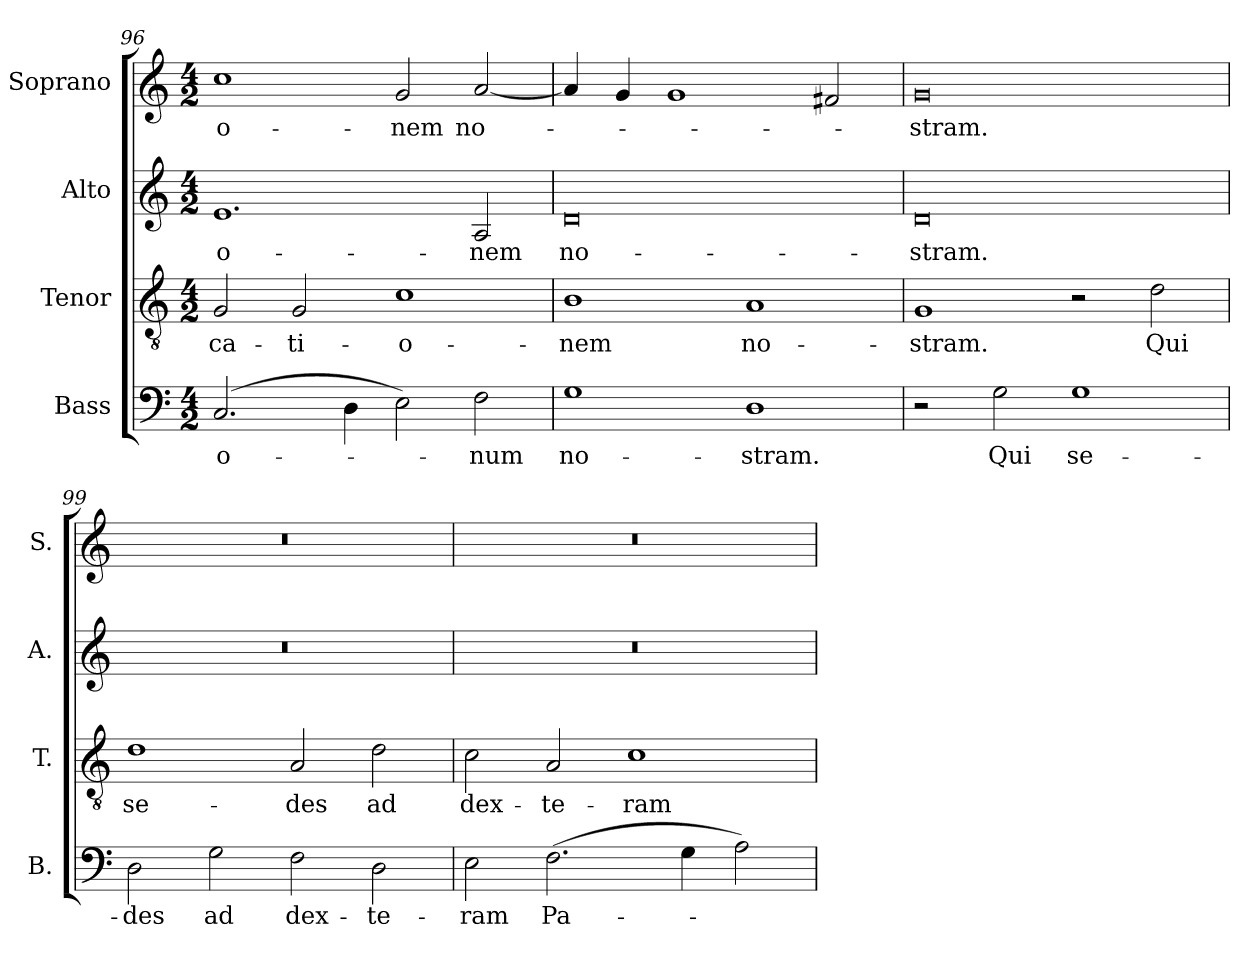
**kern	**text	**kern	**text	**kern	**text	**kern	**text
*part4	*part4	*part3	*part3	*part2	*part2	*part1	*part1
*staff4	*staff4	*staff3	*staff3	*staff2	*staff2	*staff1	*staff1
*I"Bass	*	*I"Tenor	*	*I"Alto	*	*I"Soprano	*
*I'B.	*	*I'T.	*	*I'A.	*	*I'S.	*
!!LO:LB:g=z
*clefF4	*	*clefGv2	*	*clefG2	*	*clefG2	*
*	*	*ITrd7c12	*	*	*	*	*
*k[]	*	*k[]	*	*k[]	*	*k[]	*
*C:	*	*C:	*	*C:	*	*C:	*
*M4/2	*	*M4/2	*	*M4/2	*	*M4/2	*
=96	=96	=96	=96	=96	=96	=96	=96
!	!LO:LY:b:color=#000000	!	!	!	!	!	!
!	!	!	!LO:LY:b:color=#000000	!	!	!	!
!	!	!	!	!	!LO:LY:b:color=#000000	!	!
!	!	!	!	!	!	!	!LO:LY:b:color=#000000
(2.Ci/	-o-	2GGi/	-ca-	1.ei	-o-	1cci	-o-
!	!	!	!LO:LY:b:color=#000000	!	!	!	!
.	.	2GGi/	-ti-	.	.	.	.
4Di\	.	.	.	.	.	.	.
!	!	!	!LO:LY:b:color=#000000	!	!	!	!
!	!	!	!	!	!	!	!LO:LY:b:color=#000000
2Ei\)	.	1Ci	-o-	.	.	2gi/	-nem
!	!LO:LY:b:color=#000000	!	!	!	!	!	!
!	!	!	!	!	!LO:LY:b:color=#000000	!	!
!	!	!	!	!	!	!	!LO:LY:b:color=#000000
2Fi\	-num	.	.	2Ai/	-nem	[2ai/	no-
=97	=97	=97	=97	=97	=97	=97	=97
!	!LO:LY:b:color=#000000	!	!	!	!	!	!
!	!	!	!LO:LY:b:color=#000000	!	!	!	!
!	!	!	!	!	!LO:LY:b:color=#000000	!	!
1Gi	no-	1BBi	-nem	0di	no-	4ai/]	.
.	.	.	.	.	.	4gi/	.
.	.	.	.	.	.	1gi	.
!	!LO:LY:b:color=#000000	!	!	!	!	!	!
!	!	!	!LO:LY:b:color=#000000	!	!	!	!
1Di	-stram.	1AAi	no-	.	.	.	.
.	.	.	.	.	.	2f#Xi/	.
=98	=98	=98	=98	=98	=98	=98	=98
!	!	!	!LO:LY:b:color=#000000	!	!	!	!
!	!	!	!	!	!LO:LY:b:color=#000000	!	!
!	!	!	!	!	!	!	!LO:LY:b:color=#000000
2r	.	1GGi	-stram.	0di	-stram.	0gi	-stram.
!	!LO:LY:b:color=#000000	!	!	!	!	!	!
2Gi\	Qui	.	.	.	.	.	.
!	!LO:LY:b:color=#000000	!	!	!	!	!	!
1Gi	se-	2r	.	.	.	.	.
!	!	!	!LO:LY:b:color=#000000	!	!	!	!
.	.	2Di\	Qui	.	.	.	.
=99	=99	=99	=99	=99	=99	=99	=99
!	!LO:LY:b:color=#000000	!	!	!	!	!	!
!	!	!	!LO:LY:b:color=#000000	!LO:N:vis=1	!	!LO:N:vis=1	!
2Di\	-des	1Di	se-	0r	.	0r	.
!	!LO:LY:b:color=#000000	!	!	!	!	!	!
2Gi\	ad	.	.	.	.	.	.
!	!LO:LY:b:color=#000000	!	!	!	!	!	!
!	!	!	!LO:LY:b:color=#000000	!	!	!	!
2Fi\	dex-	2AAi/	-des	.	.	.	.
!	!LO:LY:b:color=#000000	!	!	!	!	!	!
!	!	!	!LO:LY:b:color=#000000	!	!	!	!
2Di\	-te-	2Di\	ad	.	.	.	.
=100	=100	=100	=100	=100	=100	=100	=100
!	!LO:LY:b:color=#000000	!	!	!	!	!	!
!	!	!	!LO:LY:b:color=#000000	!LO:N:vis=1	!	!LO:N:vis=1	!
2Ei\	-ram	2Ci\	dex-	0r	.	0r	.
!	!LO:LY:b:color=#000000	!	!	!	!	!	!
!	!	!	!LO:LY:b:color=#000000	!	!	!	!
(2.Fi\	Pa-	2AAi/	-te-	.	.	.	.
!	!	!	!LO:LY:b:color=#000000	!	!	!	!
.	.	1Ci	-ram	.	.	.	.
4Gi\	.	.	.	.	.	.	.
2Ai\)	.	.	.	.	.	.	.
=	=	=	=	=	=	=	=
*-	*-	*-	*-	*-	*-	*-	*-
